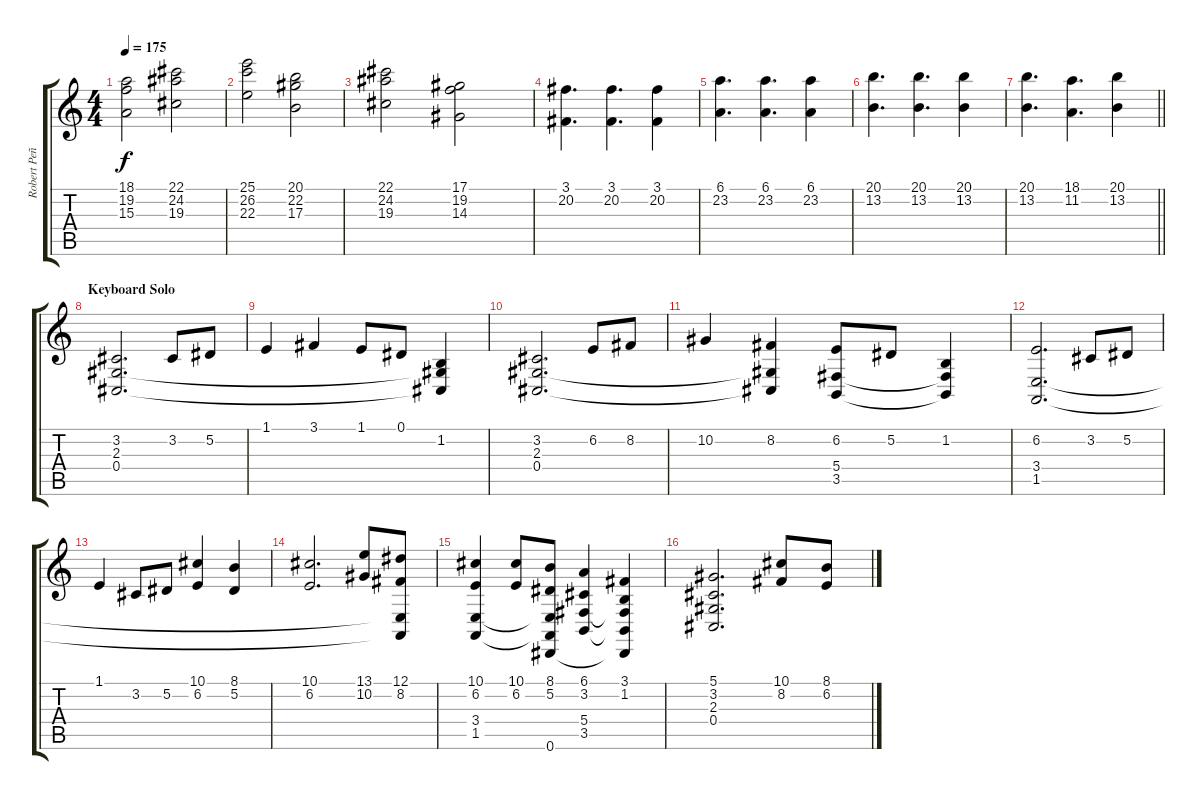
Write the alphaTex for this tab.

\track ("Robert Peña de Kamus, Keyboard" "Robert Peñ") {instrument stringensemble1}
\staff {score tabs}
\tuning (Eb4 Bb3 Gb3 Db3 Ab2 Eb2) {hide}
\ts (4 4)
\tempo 175
\clef g2
\ks c
(18.1 19.2 15.3).2{dy f} (22.1 24.2 19.3).2 |
(25.1 26.2 22.3).2 (20.1 22.2 17.3).2 |
(22.1 24.2 19.3).2 (17.1 19.2 14.3).2 |
(3.1 20.2).4{d} (3.1 20.2).4{d} (3.1 20.2).4 |
(6.1 23.2).4{d} (6.1 23.2).4{d} (6.1 23.2).4 |
(20.1 13.2).4{d} (20.1 13.2).4{d} (20.1 13.2).4 |
\barLineRight lightlight
(20.1 13.2).4{d} (18.1 11.2).4{d} (20.1 13.2).4 |
\section ("" "Keyboard Solo")
(3.2 2.3 0.4).2{d volume 12} 3.2.8 5.2.8 |
1.1.4 3.1.4 1.1.8 0.1.8 (1.2 2.3{t} 0.4{t}).4 |
(3.2 2.3 0.4).2{d} 6.2.8 8.2.8 |
10.2.4 (8.2 2.3{t} 0.4{t}).4 (6.2 5.4 3.5).8 5.2.8 (1.2 5.4{t} 3.5{t}).4 |
(6.2 3.4 1.5).2{d} 3.2.8 5.2.8 |
1.1.4 3.2.8 5.2.8 (10.1 6.2).4 (8.1 5.2).4 |
(10.1 6.2).2{d} (13.1 10.2).8 (12.1 8.2 3.4{t} 1.5{t}).8 |
(10.1 6.2 3.4 1.5).4 (10.1 6.2).8 (8.1 5.2 3.4{t} 1.5{t} 0.6).8 (6.1 3.2 5.4 3.5).4 (3.1 1.2 5.4{t} 3.5{t} 0.6{t}).4 |
(5.1 3.2 2.3 0.4).2{d} (10.1 8.2).8 (8.1 6.2).8
